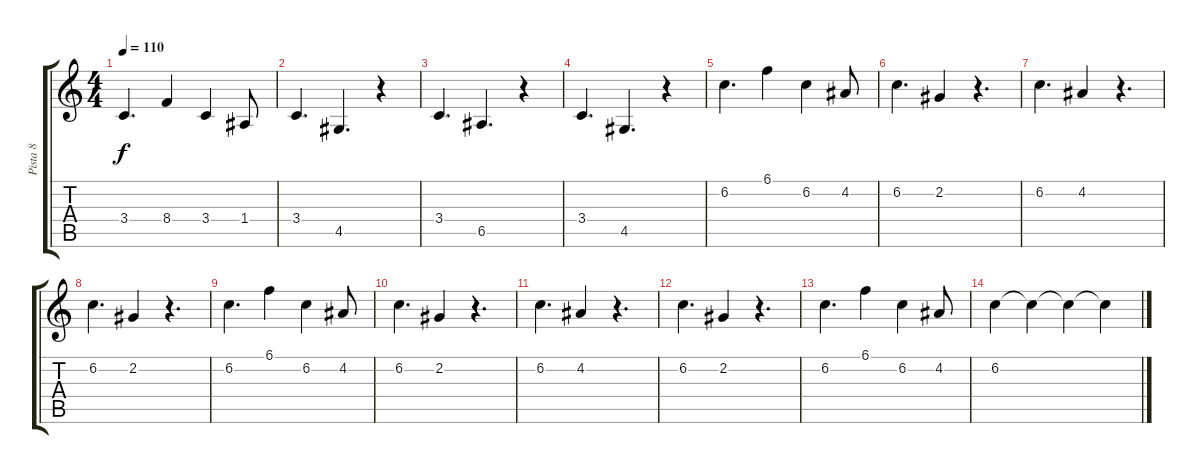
\track ("Pista 8" "Pista 8") {instrument acousticguitarsteel}
\staff {score tabs}
\tuning (B3 Gb3 D3 A2 E2 B1) {hide}
\ts (4 4)
\tempo 110
\clef g2
\ks c
3.4.4{d dy f} 8.4.4 3.4.4 1.4.8 |
3.4.4{d} 4.5.4{d} r.4 |
3.4.4{d} 6.5.4{d} r.4 |
3.4.4{d} 4.5.4{d} r.4 |
6.2.4{d} 6.1.4 6.2.4 4.2.8 |
6.2.4{d} 2.2.4 r.4{d} |
6.2.4{d} 4.2.4 r.4{d} |
6.2.4{d} 2.2.4 r.4{d} |
6.2.4{d} 6.1.4 6.2.4 4.2.8 |
6.2.4{d} 2.2.4 r.4{d} |
6.2.4{d} 4.2.4 r.4{d} |
6.2.4{d} 2.2.4 r.4{d} |
6.2.4{d} 6.1.4 6.2.4 4.2.8 |
6.2.4 6.2{t}.4 6.2{t}.4 6.2{t}.4
